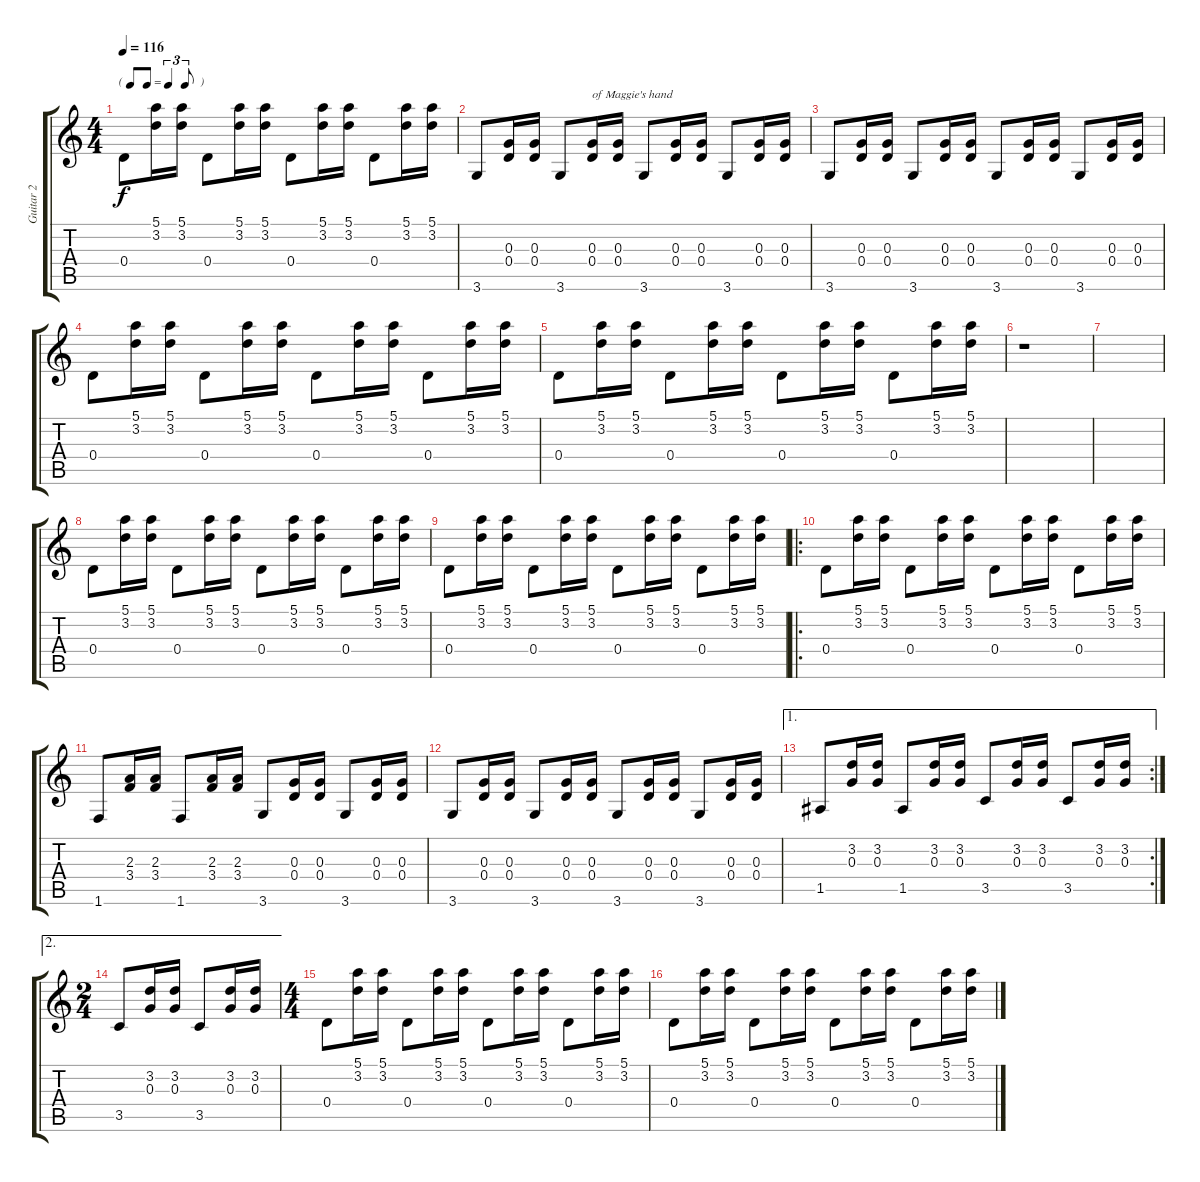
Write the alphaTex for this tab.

\track ("Guitar 2" "Guitar 2") {instrument acousticguitarnylon}
\staff {score tabs}
\tuning (E4 B3 G3 D3 A2 E2) {hide}
\ts (4 4)
\tf triplet8th
\tempo 116
\clef g2
\ks c
0.4.8{dy f} (5.1 3.2).16 (5.1 3.2).16 0.4.8 (5.1 3.2).16 (5.1 3.2).16 0.4.8 (5.1 3.2).16 (5.1 3.2).16 0.4.8 (5.1 3.2).16 (5.1 3.2).16 |
3.6.8 (0.3 0.4).16 (0.3 0.4).16 3.6.8 (0.3 0.4).16{txt "of Maggie's hand"} (0.3 0.4).16 3.6.8 (0.3 0.4).16 (0.3 0.4).16 3.6.8 (0.3 0.4).16 (0.3 0.4).16 |
3.6.8 (0.3 0.4).16 (0.3 0.4).16 3.6.8 (0.3 0.4).16 (0.3 0.4).16 3.6.8 (0.3 0.4).16 (0.3 0.4).16 3.6.8 (0.3 0.4).16 (0.3 0.4).16 |
0.4.8 (5.1 3.2).16 (5.1 3.2).16 0.4.8 (5.1 3.2).16 (5.1 3.2).16 0.4.8 (5.1 3.2).16 (5.1 3.2).16 0.4.8 (5.1 3.2).16 (5.1 3.2).16 |
0.4.8 (5.1 3.2).16 (5.1 3.2).16 0.4.8 (5.1 3.2).16 (5.1 3.2).16 0.4.8 (5.1 3.2).16 (5.1 3.2).16 0.4.8 (5.1 3.2).16 (5.1 3.2).16 |
r.1 |
|
0.4.8 (5.1 3.2).16 (5.1 3.2).16 0.4.8 (5.1 3.2).16 (5.1 3.2).16 0.4.8 (5.1 3.2).16 (5.1 3.2).16 0.4.8 (5.1 3.2).16 (5.1 3.2).16 |
0.4.8 (5.1 3.2).16 (5.1 3.2).16 0.4.8 (5.1 3.2).16 (5.1 3.2).16 0.4.8 (5.1 3.2).16 (5.1 3.2).16 0.4.8 (5.1 3.2).16 (5.1 3.2).16 |
\ro
0.4.8 (5.1 3.2).16 (5.1 3.2).16 0.4.8 (5.1 3.2).16 (5.1 3.2).16 0.4.8 (5.1 3.2).16 (5.1 3.2).16 0.4.8 (5.1 3.2).16 (5.1 3.2).16 |
1.6.8 (2.3 3.4).16 (2.3 3.4).16 1.6.8 (2.3 3.4).16 (2.3 3.4).16 3.6.8 (0.3 0.4).16 (0.3 0.4).16 3.6.8 (0.3 0.4).16 (0.3 0.4).16 |
3.6.8 (0.3 0.4).16 (0.3 0.4).16 3.6.8 (0.3 0.4).16 (0.3 0.4).16 3.6.8 (0.3 0.4).16 (0.3 0.4).16 3.6.8 (0.3 0.4).16 (0.3 0.4).16 |
\ae 1
\rc 2
1.5.8 (3.2 0.3).16 (3.2 0.3).16 1.5.8 (3.2 0.3).16 (3.2 0.3).16 3.5.8 (3.2 0.3).16 (3.2 0.3).16 3.5.8 (3.2 0.3).16 (3.2 0.3).16 |
\ae 2
\ts (2 4)
3.5.8 (3.2 0.3).16 (3.2 0.3).16 3.5.8 (3.2 0.3).16 (3.2 0.3).16 |
\ts (4 4)
0.4.8 (5.1 3.2).16 (5.1 3.2).16 0.4.8 (5.1 3.2).16 (5.1 3.2).16 0.4.8 (5.1 3.2).16 (5.1 3.2).16 0.4.8 (5.1 3.2).16 (5.1 3.2).16 |
0.4.8 (5.1 3.2).16 (5.1 3.2).16 0.4.8 (5.1 3.2).16 (5.1 3.2).16 0.4.8 (5.1 3.2).16 (5.1 3.2).16 0.4.8 (5.1 3.2).16 (5.1 3.2).16
